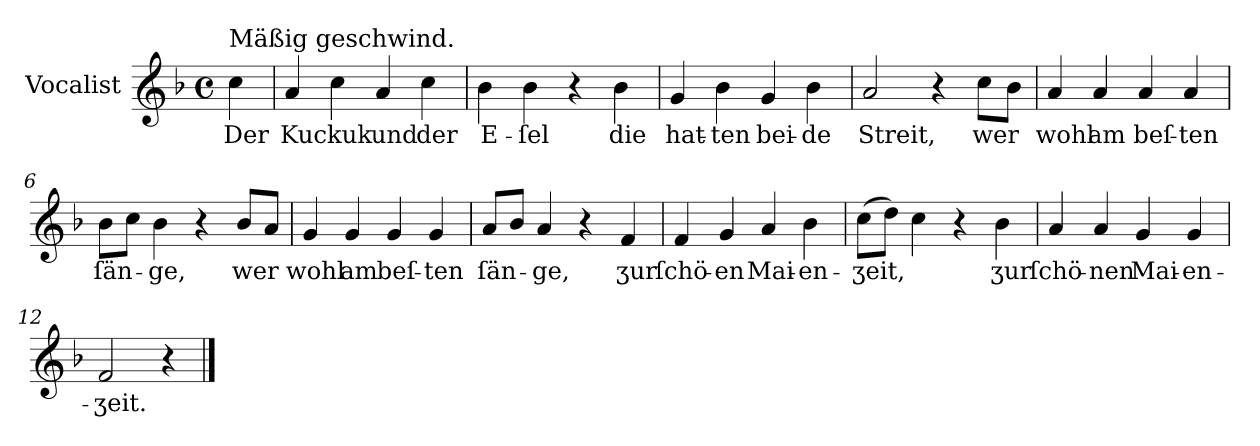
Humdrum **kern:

**kern	**text
*part1	*part1
*staff1	*staff1
*I"Vocalist	*
*clefG2	*
*k[b-]	*
*F:	*
*M4/4	*
*met(c)	*
=	=
!LO:TX:a:t=Mäßig geschwind.	!
4cc	Der
=1	=1
4a	Kuckuk
4cc	.
4a	und
4cc	der
=2	=2
4b-	E-
4b-	-ſel
4r	.
4b-	die
=3	=3
4g	hat-
4b-	-ten
4g	bei-
4b-	-de
=4	=4
2a	Streit,
4r	.
8ccL	wer
8b-J	.
=5	=5
4a	wohl
4a	am
4a	beſ-
4a	-ten
=6	=6
8b-L	ſän-
8ccJ	.
4b-	-ge,
4r	.
8b-L	wer
8aJ	.
=7	=7
4g	wohl
4g	am
4g	beſ-
4g	-ten
=8	=8
8aL	ſän-
8b-J	.
4a	-ge,
4r	.
4f	ʒur
=9	=9
4f	ſchö-
4g	-en
4a	Mai-
4b-	-en-
=10	=10
(8ccL	-ʒeit,
8ddJ)	.
4cc	.
4r	.
4b-	ʒur
=11	=11
4a	ſchö-
4a	-nen
4g	Mai-
4g	-en-
=12	=12
2f	-ʒeit.
4r	.
==	==
*-	*-
